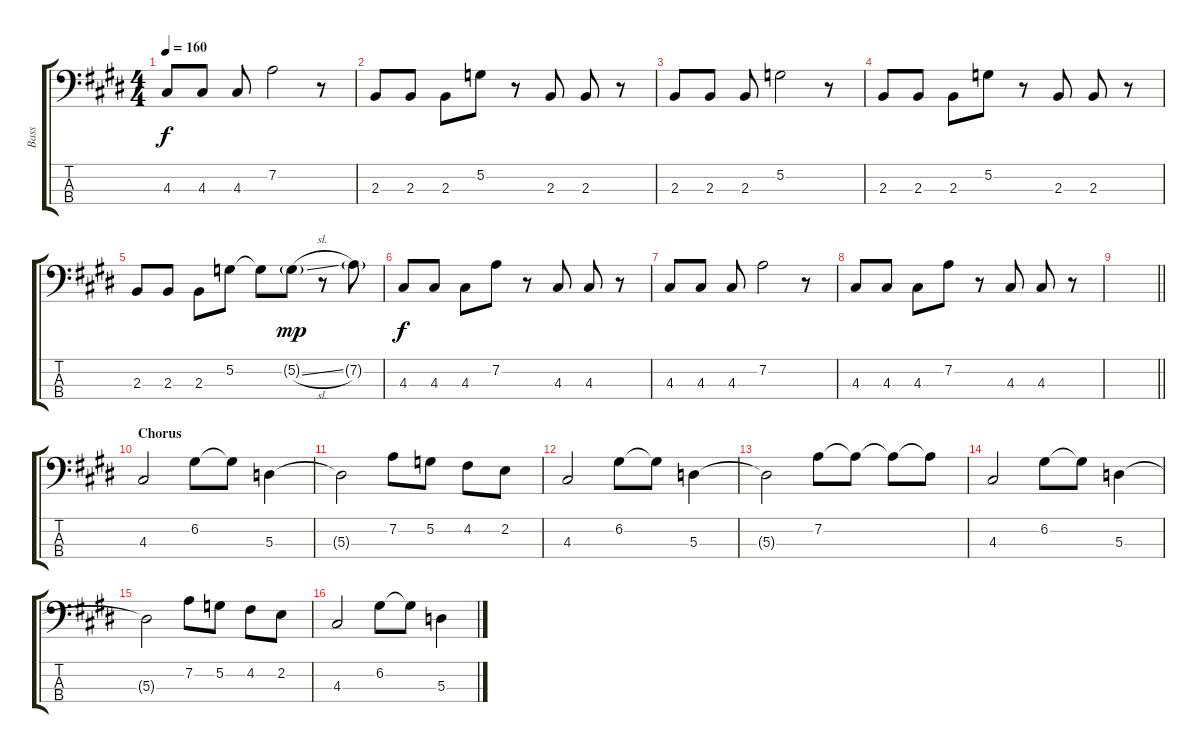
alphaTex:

\track ("Bass" "Bass") {instrument electricbassfinger}
\staff {score tabs}
\tuning (G2 D2 A1 E1) {hide}
\ts (4 4)
\tempo 160
\clef f4
\ks c#minor
4.3.8{dy f} 4.3.8 4.3.8 7.2.2 r.8 |
2.3.8 2.3.8 2.3.8 5.2.8 r.8 2.3.8 2.3.8 r.8 |
2.3.8 2.3.8 2.3.8 5.2.2 r.8 |
2.3.8 2.3.8 2.3.8 5.2.8 r.8 2.3.8 2.3.8 r.8 |
2.3.8 2.3.8 2.3.8 5.2.8 5.2{t}.8 5.2{sl g}.8{dy mp} r.8 7.2{g}.8 |
4.3.8{dy f} 4.3.8 4.3.8 7.2.8 r.8 4.3.8 4.3.8 r.8 |
4.3.8 4.3.8 4.3.8 7.2.2 r.8 |
4.3.8 4.3.8 4.3.8 7.2.8 r.8 4.3.8 4.3.8 r.8 |
\barLineRight lightlight
|
\section ("" "Chorus")
4.3.2 6.2.8 6.2{t}.8 5.3.4 |
5.3{t}.2 7.2.8 5.2.8 4.2.8 2.2.8 |
4.3.2 6.2.8 6.2{t}.8 5.3.4 |
5.3{t}.2 7.2.8 7.2{t}.8 7.2{t}.8 7.2{t}.8 |
4.3.2 6.2.8 6.2{t}.8 5.3.4 |
5.3{t}.2 7.2.8 5.2.8 4.2.8 2.2.8 |
4.3.2 6.2.8 6.2{t}.8 5.3.4
